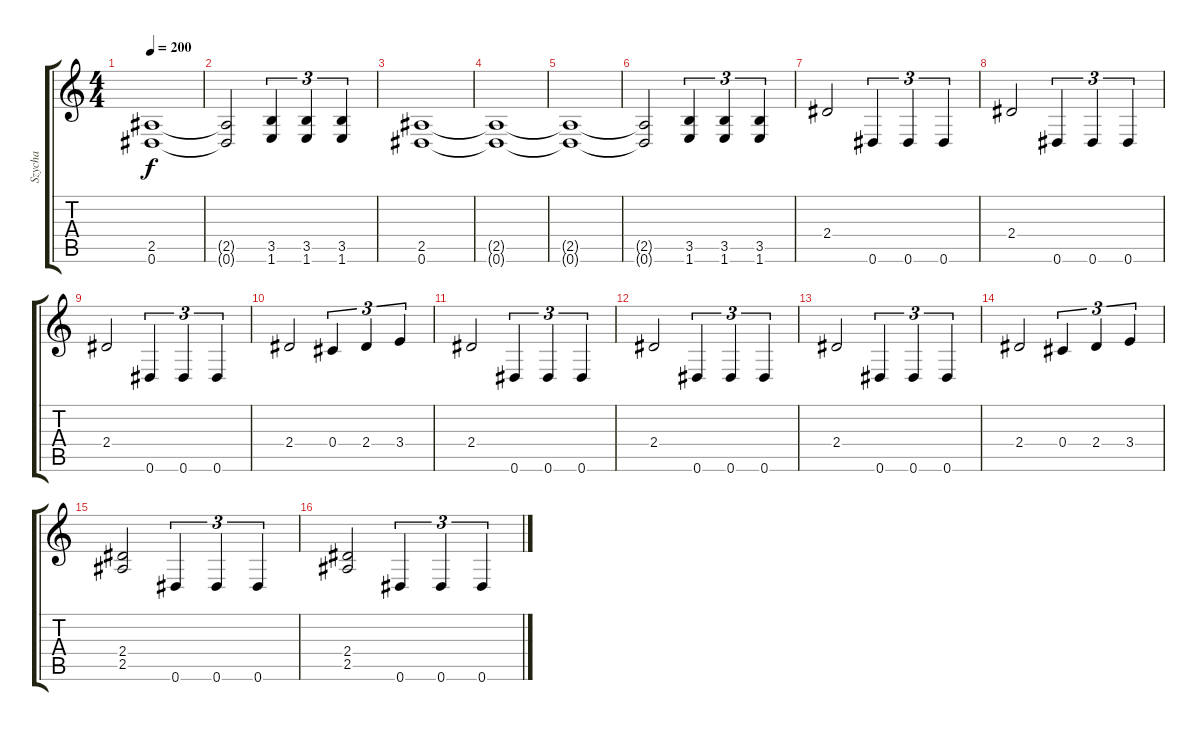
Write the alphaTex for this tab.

\track ("Szycha" "Szycha") {instrument overdrivenguitar}
\staff {score tabs}
\tuning (Eb4 Bb3 Gb3 Db3 Ab2 Eb2) {hide}
\ts (4 4)
\tempo 200
\clef g2
\ks c
(2.5{t} 0.6{t}).1{dy f} |
(2.5{t} 0.6{t}).2 (3.5 1.6).4{tu (3 2)} (3.5 1.6).4{tu (3 2)} (3.5 1.6).4{tu (3 2)} |
(2.5 0.6).1 |
(2.5{t} 0.6{t}).1 |
(2.5{t} 0.6{t}).1 |
(2.5{t} 0.6{t}).2 (3.5 1.6).4{tu (3 2)} (3.5 1.6).4{tu (3 2)} (3.5 1.6).4{tu (3 2)} |
2.4.2 0.6.4{tu (3 2)} 0.6.4{tu (3 2)} 0.6.4{tu (3 2)} |
2.4.2 0.6.4{tu (3 2)} 0.6.4{tu (3 2)} 0.6.4{tu (3 2)} |
2.4.2 0.6.4{tu (3 2)} 0.6.4{tu (3 2)} 0.6.4{tu (3 2)} |
2.4.2 0.4.4{tu (3 2)} 2.4.4{tu (3 2)} 3.4.4{tu (3 2)} |
2.4.2 0.6.4{tu (3 2)} 0.6.4{tu (3 2)} 0.6.4{tu (3 2)} |
2.4.2 0.6.4{tu (3 2)} 0.6.4{tu (3 2)} 0.6.4{tu (3 2)} |
2.4.2 0.6.4{tu (3 2)} 0.6.4{tu (3 2)} 0.6.4{tu (3 2)} |
2.4.2 0.4.4{tu (3 2)} 2.4.4{tu (3 2)} 3.4.4{tu (3 2)} |
(2.4 2.5).2 0.6.4{tu (3 2)} 0.6.4{tu (3 2)} 0.6.4{tu (3 2)} |
(2.4 2.5).2 0.6.4{tu (3 2)} 0.6.4{tu (3 2)} 0.6.4{tu (3 2)}
